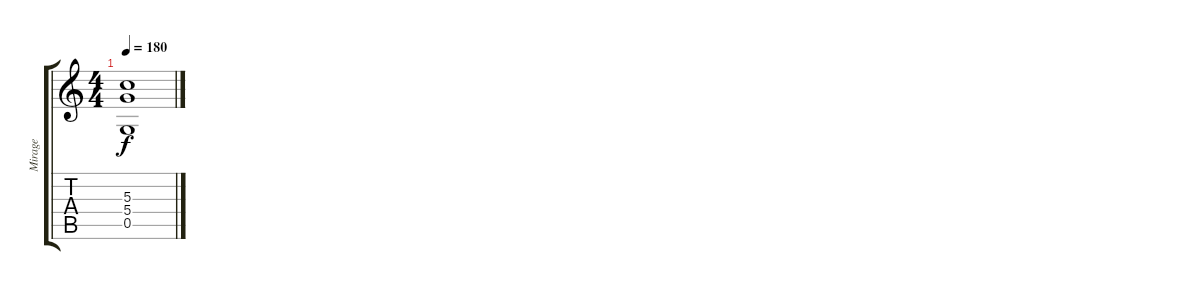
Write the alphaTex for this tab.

\track ("Mirage" "Mirage") {instrument acousticguitarsteel}
\staff {score tabs}
\tuning (D4 Bb3 G3 D3 G2 D2) {hide}
\ts (4 4)
\tempo 180
\clef g2
\ks c
(5.3{t} 5.4{t} 0.5{t}).1{dy f}
